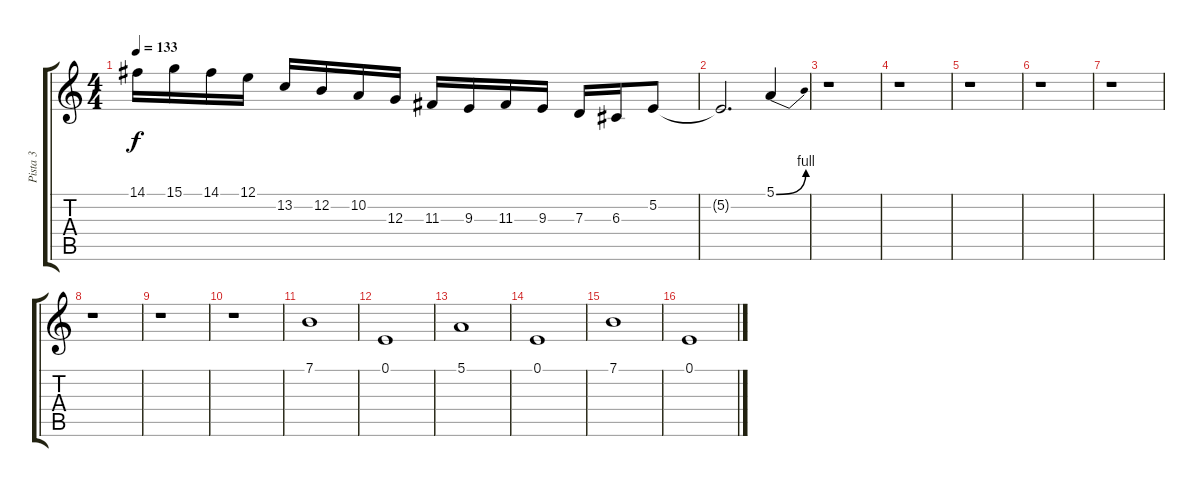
\track ("Pista 3" "Pista 3") {instrument violin}
\staff {score tabs}
\tuning (E4 B3 G3 D3 A2 E2) {hide}
\ts (4 4)
\tempo 133
\clef g2
\ks c
14.1.16{dy f} 15.1.16 14.1.16 12.1.16 13.2.16 12.2.16 10.2.16 12.3.16 11.3.16 9.3.16 11.3.16 9.3.16 7.3.16 6.3.16 5.2.8 |
5.2{t}.2{d} 5.1{be (bend 0 0 60 4)}.4 |
r.1 |
r.1 |
r.1 |
r.1 |
r.1 |
r.1 |
r.1 |
r.1 |
7.1.1{instrument pad2warm} |
0.1.1 |
5.1.1 |
0.1.1 |
7.1.1 |
0.1.1
